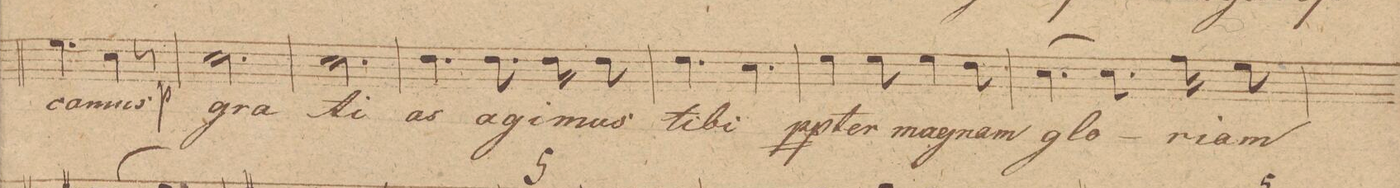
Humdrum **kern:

**kern	**text	**dynam
*I"Baſso 1mo	*	*
*clefF4	*	*
*k[]	*	*
*M6/8	*	*
4.G\	-ca-	.
4E\	-mus	.
8r	.	p
=19	=19	=19
*2\right	*	*
2.E\	gra-	.
=20	=20	=20
2.E\	-ti-	.
=21	=21	=21
4.F\	-as	.
8.F\	a-	.
16F\	-gi-	.
8F\	-mus	.
=22	=22	=22
4.F\	ti-	.
4.E\	-bi	.
=23	=23	=23
4G\	(pro)-	.
8G\	-pter	.
4G\	ma-	.
8F\	-gnam	.
=24	=24	=24
[4.E\	glo-	.
8.E\]	.	.
16A\	-ri-	.
8G\	-am	.
=25	=25	=25
*-	*-	*-
